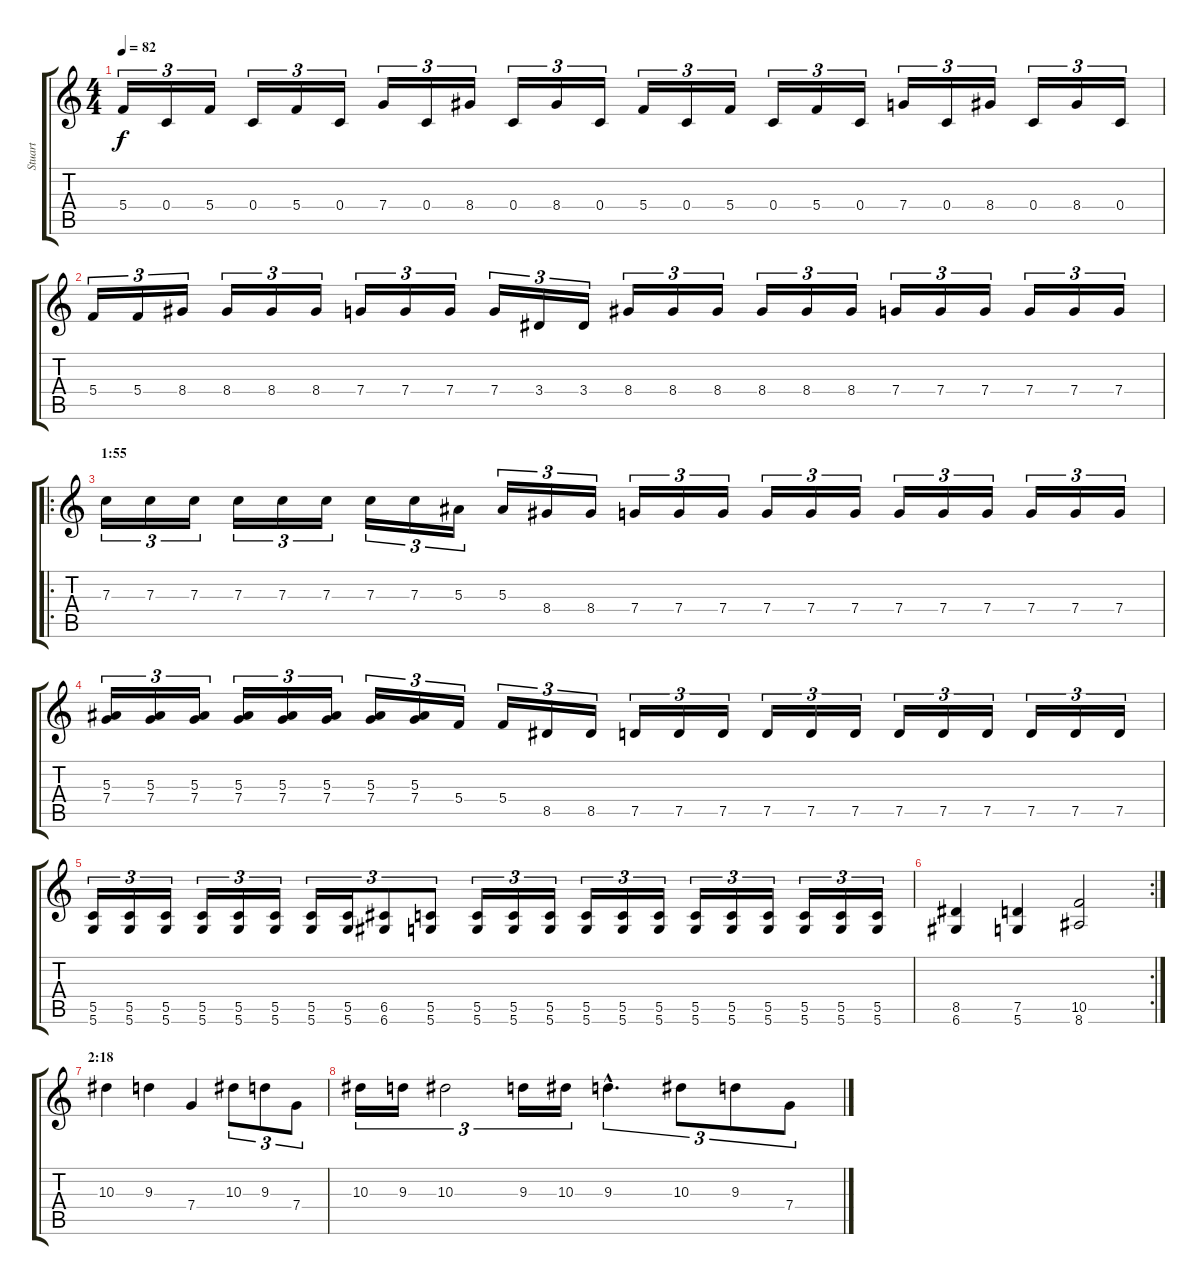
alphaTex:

\track ("Stuart" "Stuart") {instrument distortionguitar}
\staff {score tabs}
\tuning (D4 A3 F3 C3 G2 D2) {hide}
\ts (4 4)
\tempo 82
\clef g2
\ks c
5.4.16{tu (3 2) dy f} 0.4.16{tu (3 2)} 5.4.16{tu (3 2)} 0.4.16{tu (3 2)} 5.4.16{tu (3 2)} 0.4.16{tu (3 2)} 7.4.16{tu (3 2)} 0.4.16{tu (3 2)} 8.4.16{tu (3 2)} 0.4.16{tu (3 2)} 8.4.16{tu (3 2)} 0.4.16{tu (3 2)} 5.4.16{tu (3 2)} 0.4.16{tu (3 2)} 5.4.16{tu (3 2)} 0.4.16{tu (3 2)} 5.4.16{tu (3 2)} 0.4.16{tu (3 2)} 7.4.16{tu (3 2)} 0.4.16{tu (3 2)} 8.4.16{tu (3 2)} 0.4.16{tu (3 2)} 8.4.16{tu (3 2)} 0.4.16{tu (3 2)} |
5.4.16{tu (3 2)} 5.4.16{tu (3 2)} 8.4.16{tu (3 2)} 8.4.16{tu (3 2)} 8.4.16{tu (3 2)} 8.4.16{tu (3 2)} 7.4.16{tu (3 2)} 7.4.16{tu (3 2)} 7.4.16{tu (3 2)} 7.4.16{tu (3 2)} 3.4.16{tu (3 2)} 3.4.16{tu (3 2)} 8.4.16{tu (3 2)} 8.4.16{tu (3 2)} 8.4.16{tu (3 2)} 8.4.16{tu (3 2)} 8.4.16{tu (3 2)} 8.4.16{tu (3 2)} 7.4.16{tu (3 2)} 7.4.16{tu (3 2)} 7.4.16{tu (3 2)} 7.4.16{tu (3 2)} 7.4.16{tu (3 2)} 7.4.16{tu (3 2)} |
\ro
\section ("" "1:55")
7.3.16{tu (3 2)} 7.3.16{tu (3 2)} 7.3.16{tu (3 2)} 7.3.16{tu (3 2)} 7.3.16{tu (3 2)} 7.3.16{tu (3 2)} 7.3.16{tu (3 2)} 7.3.16{tu (3 2)} 5.3.16{tu (3 2)} 5.3.16{tu (3 2)} 8.4.16{tu (3 2)} 8.4.16{tu (3 2)} 7.4.16{tu (3 2)} 7.4.16{tu (3 2)} 7.4.16{tu (3 2)} 7.4.16{tu (3 2)} 7.4.16{tu (3 2)} 7.4.16{tu (3 2)} 7.4.16{tu (3 2)} 7.4.16{tu (3 2)} 7.4.16{tu (3 2)} 7.4.16{tu (3 2)} 7.4.16{tu (3 2)} 7.4.16{tu (3 2)} |
(5.3 7.4).16{tu (3 2)} (5.3 7.4).16{tu (3 2)} (5.3 7.4).16{tu (3 2)} (5.3 7.4).16{tu (3 2)} (5.3 7.4).16{tu (3 2)} (5.3 7.4).16{tu (3 2)} (5.3 7.4).16{tu (3 2)} (5.3 7.4).16{tu (3 2)} 5.4.16{tu (3 2)} 5.4.16{tu (3 2)} 8.5.16{tu (3 2)} 8.5.16{tu (3 2)} 7.5.16{tu (3 2)} 7.5.16{tu (3 2)} 7.5.16{tu (3 2)} 7.5.16{tu (3 2)} 7.5.16{tu (3 2)} 7.5.16{tu (3 2)} 7.5.16{tu (3 2)} 7.5.16{tu (3 2)} 7.5.16{tu (3 2)} 7.5.16{tu (3 2)} 7.5.16{tu (3 2)} 7.5.16{tu (3 2)} |
(5.5 5.6).16{tu (3 2)} (5.5 5.6).16{tu (3 2)} (5.5 5.6).16{tu (3 2)} (5.5 5.6).16{tu (3 2)} (5.5 5.6).16{tu (3 2)} (5.5 5.6).16{tu (3 2)} (5.5 5.6).16{tu (3 2)} (5.5 5.6).16{tu (3 2)} (6.5 6.6).8{tu (3 2)} (5.5 5.6).8{tu (3 2)} (5.5 5.6).16{tu (3 2)} (5.5 5.6).16{tu (3 2)} (5.5 5.6).16{tu (3 2)} (5.5 5.6).16{tu (3 2)} (5.5 5.6).16{tu (3 2)} (5.5 5.6).16{tu (3 2)} (5.5 5.6).16{tu (3 2)} (5.5 5.6).16{tu (3 2)} (5.5 5.6).16{tu (3 2)} (5.5 5.6).16{tu (3 2)} (5.5 5.6).16{tu (3 2)} (5.5 5.6).16{tu (3 2)} |
\rc 2
(8.5 6.6).4 (7.5 5.6).4 (10.5 8.6).2 |
\section ("" "2:18")
10.3.4 9.3.4 7.4.4 10.3.8{tu (3 2)} 9.3.8{tu (3 2)} 7.4.8{tu (3 2)} |
10.3.16{tu (3 2)} 9.3.16{tu (3 2)} 10.3.2{tu (3 2)} 9.3.16{tu (3 2)} 10.3.16{tu (3 2)} 9.3{hac}.4{d tu (3 2)} 10.3.8{tu (3 2)} 9.3.8{tu (3 2)} 7.4.8{tu (3 2)}
